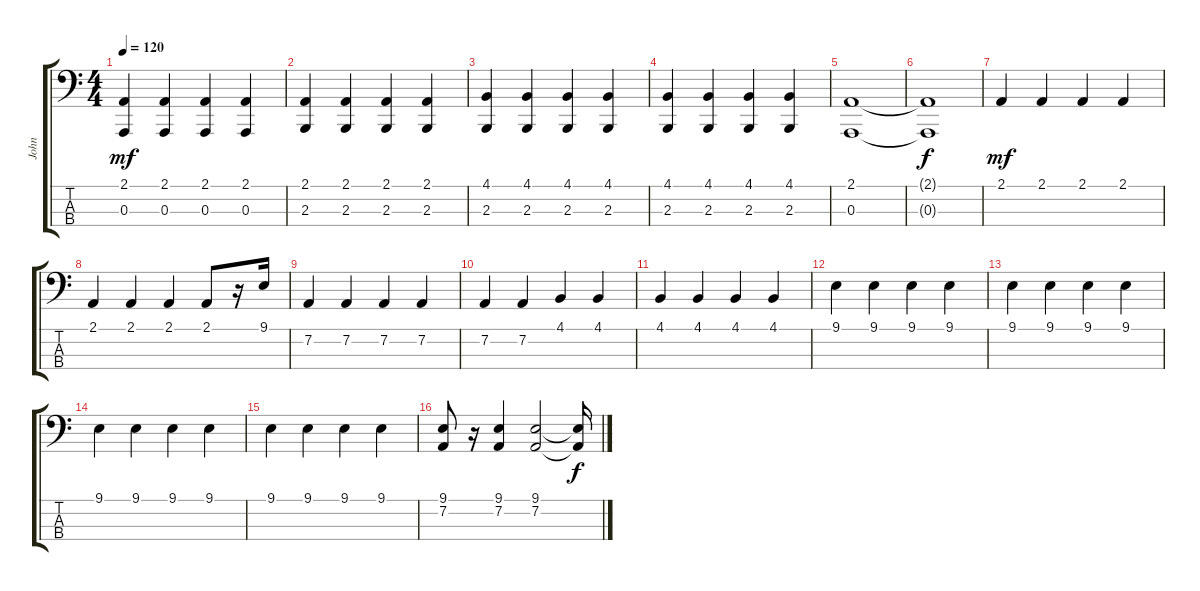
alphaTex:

\track ("John" "John") {instrument brightacousticpiano}
\staff {score tabs}
\tuning (G2 D2 A1 E1) {hide}
\ts (4 4)
\tempo 120
\clef f4
\ks c
(2.1 0.3).4{dy mf} (2.1 0.3).4 (2.1 0.3).4 (2.1 0.3).4 |
(2.1 2.3).4 (2.1 2.3).4 (2.1 2.3).4 (2.1 2.3).4 |
(4.1 2.3).4 (4.1 2.3).4 (4.1 2.3).4 (4.1 2.3).4 |
(4.1 2.3).4 (4.1 2.3).4 (4.1 2.3).4 (4.1 2.3).4 |
(2.1 0.3).1 |
(2.1{t} 0.3{t}).1{dy f} |
2.1.4{dy mf} 2.1.4 2.1.4 2.1.4 |
2.1.4 2.1.4 2.1.4 2.1.8 r.16 9.1.16 |
7.2.4 7.2.4 7.2.4 7.2.4 |
7.2.4 7.2.4 4.1.4 4.1.4 |
4.1.4 4.1.4 4.1.4 4.1.4 |
9.1.4 9.1.4 9.1.4 9.1.4 |
9.1.4 9.1.4 9.1.4 9.1.4 |
9.1.4 9.1.4 9.1.4 9.1.4 |
9.1.4 9.1.4 9.1.4 9.1.4 |
(9.1 7.2).8 r.16 (9.1 7.2).4 (9.1 7.2).2 (9.1{t} 7.2{t}).16{dy f}
